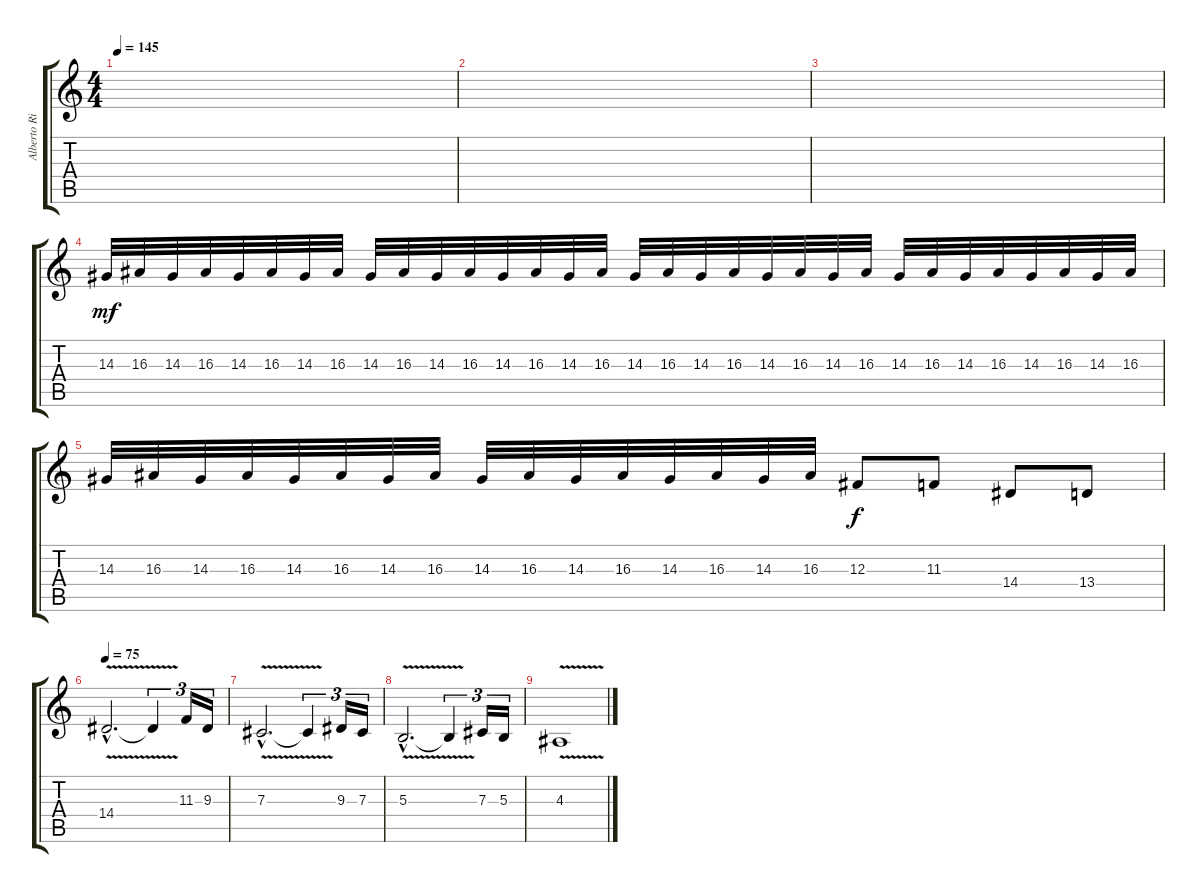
\track ("Alberto Rionda (I)" "Alberto Ri") {instrument pizzicatostrings}
\staff {score tabs}
\tuning (Eb4 Bb3 Gb3 Db3 Ab2 Eb2) {hide}
\ts (4 4)
\tempo 145
\clef g2
\ks c
|
|
|
14.3.32{dy mf instrument distortionguitar} 16.3.32 14.3.32 16.3.32 14.3.32 16.3.32 14.3.32 16.3.32 14.3.32 16.3.32 14.3.32 16.3.32 14.3.32 16.3.32 14.3.32 16.3.32 14.3.32 16.3.32 14.3.32 16.3.32 14.3.32 16.3.32 14.3.32 16.3.32 14.3.32 16.3.32 14.3.32 16.3.32 14.3.32 16.3.32 14.3.32 16.3.32 |
14.3.32 16.3.32 14.3.32 16.3.32 14.3.32 16.3.32 14.3.32 16.3.32 14.3.32 16.3.32 14.3.32 16.3.32 14.3.32 16.3.32 14.3.32 16.3.32 12.3.8{dy f} 11.3.8 14.4.8 13.4.8 |
\tempo 75
14.4{v hac}.2{d volume 1} 14.4{t}.4{tu (3 2)} 11.3.16{tu (3 2)} 9.3.16{tu (3 2)} |
7.3{v hac}.2{d} 7.3{t}.4{tu (3 2)} 9.3.16{tu (3 2)} 7.3.16{tu (3 2)} |
5.3{v hac}.2{d} 5.3{t}.4{tu (3 2)} 7.3.16{tu (3 2)} 5.3.16{tu (3 2)} |
4.3{v}.1
